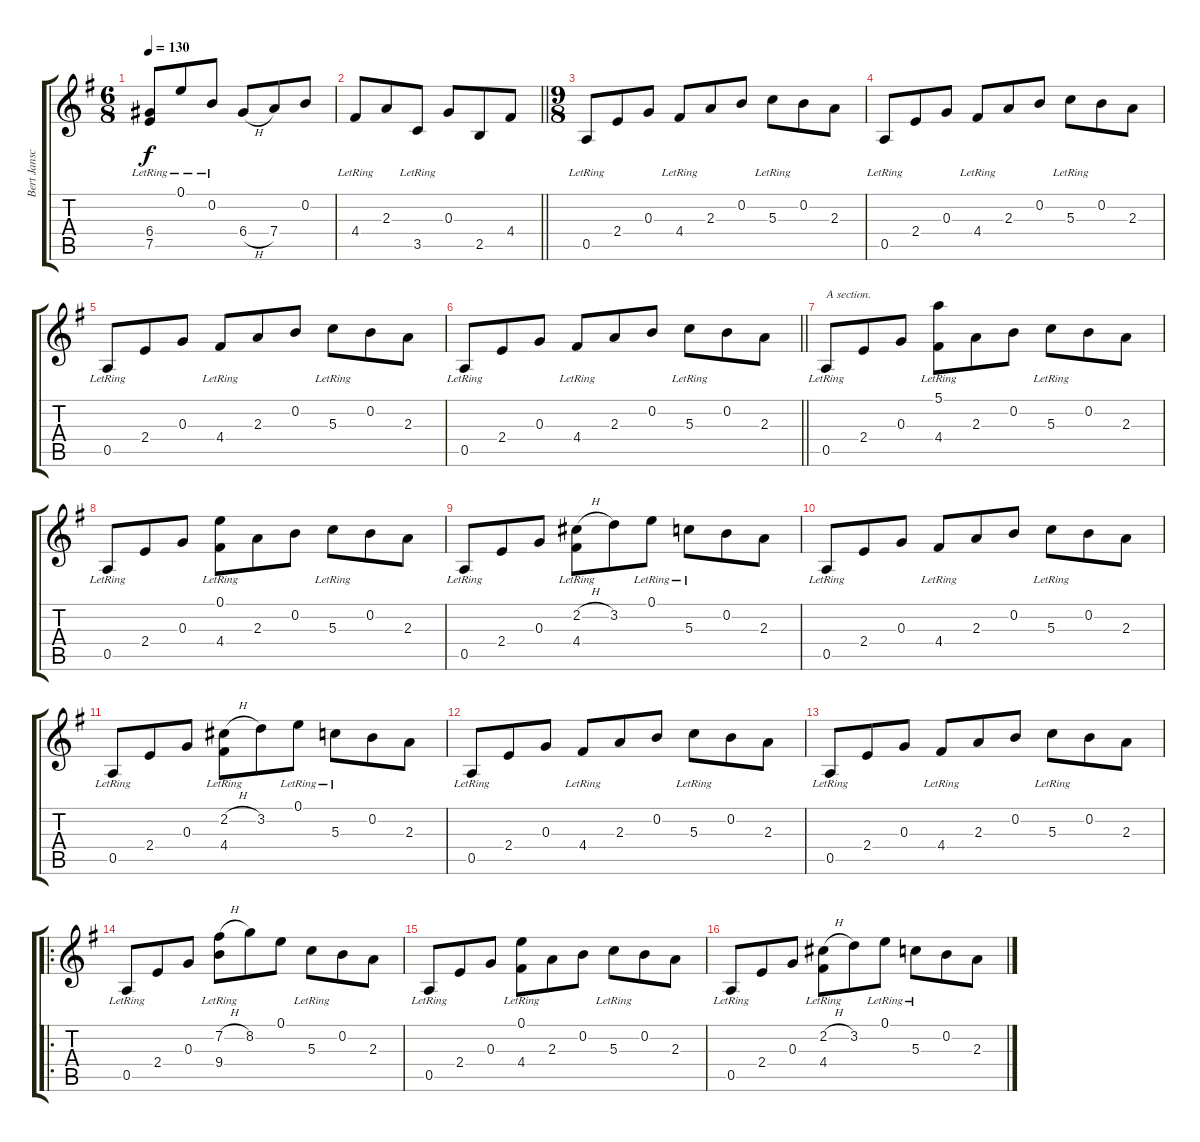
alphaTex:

\track ("Bert Jansch" "Bert Jansc") {instrument acousticguitarsteel}
\staff {score tabs}
\tuning (E4 B3 G3 D3 A2 E2) {hide}
\ts (6 8)
\tempo 130
\clef g2
\ks g
(6.4 7.5{lr}).8{dy f} 0.1{lr}.8 0.2{lr}.8 6.4{h}.8 7.4.8 0.2.8 |
\barLineRight lightlight
4.4{lr}.8 2.3.8 3.5{lr}.8 0.3.8 2.5.8 4.4.8 |
\ts (9 8)
0.5{lr}.8 2.4.8 0.3.8 4.4{lr}.8 2.3.8 0.2.8 5.3{lr}.8 0.2.8 2.3.8 |
0.5{lr}.8 2.4.8 0.3.8 4.4{lr}.8 2.3.8 0.2.8 5.3{lr}.8 0.2.8 2.3.8 |
0.5{lr}.8 2.4.8 0.3.8 4.4{lr}.8 2.3.8 0.2.8 5.3{lr}.8 0.2.8 2.3.8 |
\barLineRight lightlight
0.5{lr}.8 2.4.8 0.3.8 4.4{lr}.8 2.3.8 0.2.8 5.3{lr}.8 0.2.8 2.3.8 |
0.5{lr}.8{txt "A section."} 2.4.8 0.3.8 (5.1{lr} 4.4{lr}).8 2.3.8 0.2.8 5.3{lr}.8 0.2.8 2.3.8 |
0.5{lr}.8 2.4.8 0.3.8 (0.1{lr} 4.4{lr}).8 2.3.8 0.2.8 5.3{lr}.8 0.2.8 2.3.8 |
0.5{lr}.8 2.4.8 0.3.8 (2.2{h} 4.4{lr}).8 3.2.8 0.1{lr}.8 5.3{lr}.8 0.2.8 2.3.8 |
0.5{lr}.8 2.4.8 0.3.8 4.4{lr}.8 2.3.8 0.2.8 5.3{lr}.8 0.2.8 2.3.8 |
0.5{lr}.8 2.4.8 0.3.8 (2.2{h} 4.4{lr}).8 3.2.8 0.1{lr}.8 5.3{lr}.8 0.2.8 2.3.8 |
0.5{lr}.8 2.4.8 0.3.8 4.4{lr}.8 2.3.8 0.2.8 5.3{lr}.8 0.2.8 2.3.8 |
0.5{lr}.8 2.4.8 0.3.8 4.4{lr}.8 2.3.8 0.2.8 5.3{lr}.8 0.2.8 2.3.8 |
\ro
0.5{lr}.8 2.4.8 0.3.8 (7.2{h} 9.4{lr}).8 8.2.8 0.1.8 5.3{lr}.8 0.2.8 2.3.8 |
0.5{lr}.8 2.4.8 0.3.8 (0.1{lr} 4.4{lr}).8 2.3.8 0.2.8 5.3{lr}.8 0.2.8 2.3.8 |
0.5{lr}.8 2.4.8 0.3.8 (2.2{h} 4.4{lr}).8 3.2.8 0.1{lr}.8 5.3{lr}.8 0.2.8 2.3.8
